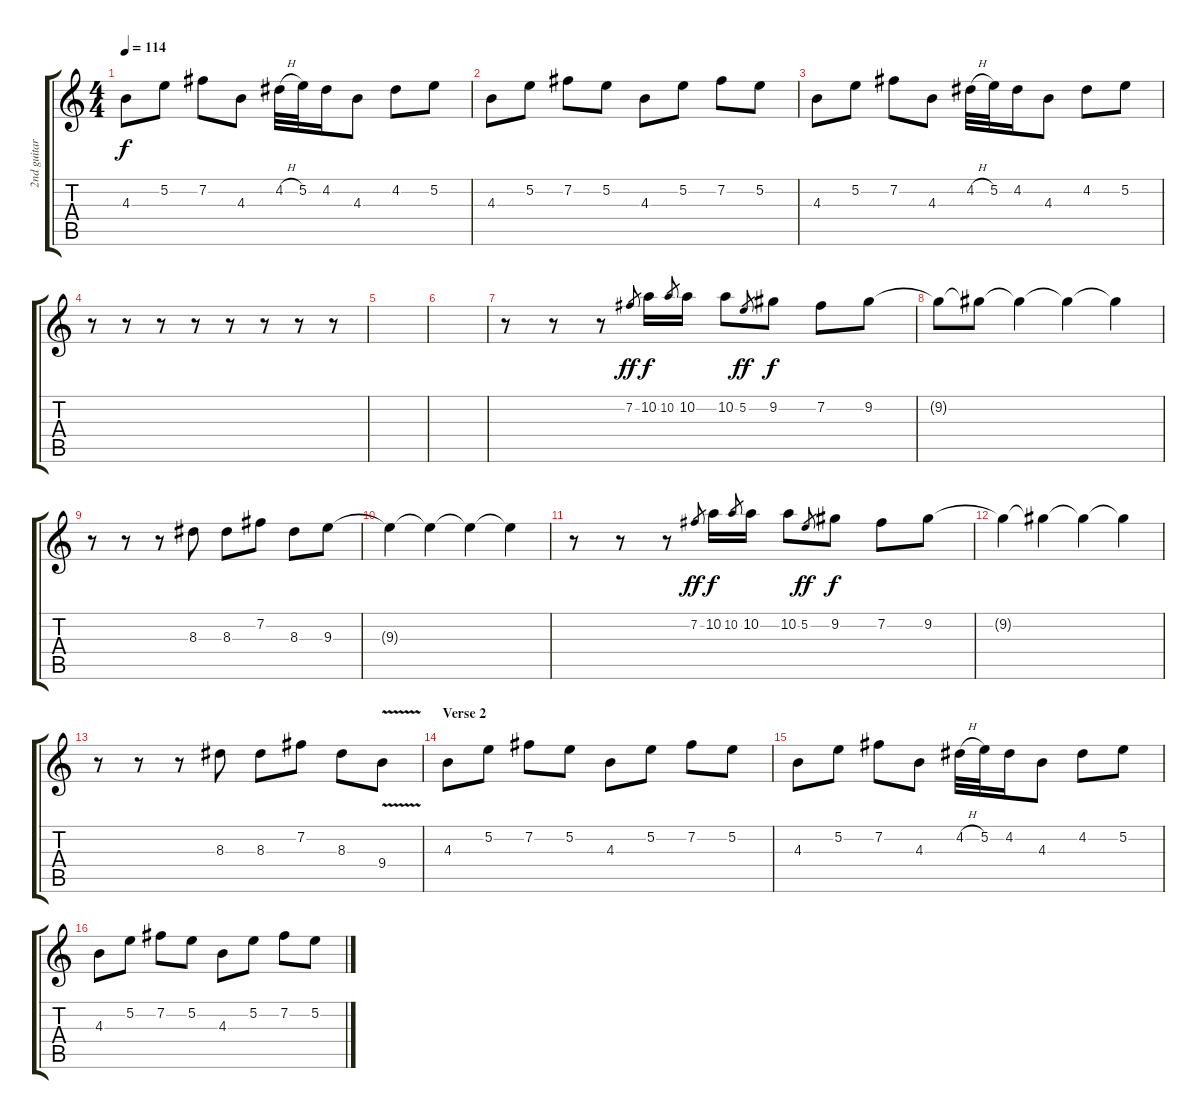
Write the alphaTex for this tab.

\track ("2nd guitar" "2nd guitar") {instrument acousticguitarsteel}
\staff {score tabs}
\tuning (E4 B3 G3 D3 A2 E2) {hide}
\ts (4 4)
\tempo 114
\clef g2
\ks c
4.3.8{dy f} 5.2.8 7.2.8 4.3.8 4.2{h}.32 5.2.32 4.2.16 4.3.8 4.2.8 5.2.8 |
4.3.8 5.2.8 7.2.8 5.2.8 4.3.8 5.2.8 7.2.8 5.2.8 |
4.3.8 5.2.8 7.2.8 4.3.8 4.2{h}.32 5.2.32 4.2.16 4.3.8 4.2.8 5.2.8 |
r.8 r.8 r.8 r.8 r.8 r.8 r.8 r.8 |
|
|
r.8 r.8 r.8 7.2.8{gr dy ff} 10.2.16{dy f} 10.2.8{gr} 10.2.16 10.2.8 5.2.8{gr dy ff} 9.2.8{dy f} 7.2.8 9.2.8 |
9.2{t}.8 9.2{t}.8 9.2{t}.4 9.2{t}.4 9.2{t}.4 |
r.8 r.8 r.8 8.3.8 8.3.8 7.2.8 8.3.8 9.3.8 |
9.3{t}.4 9.3{t}.4 9.3{t}.4 9.3{t}.4 |
r.8 r.8 r.8 7.2.8{gr dy ff} 10.2.16{dy f} 10.2.8{gr} 10.2.16 10.2.8 5.2.8{gr dy ff} 9.2.8{dy f} 7.2.8 9.2.8 |
9.2{t}.4 9.2{t}.4 9.2{t}.4 9.2{t}.4 |
r.8 r.8 r.8 8.3.8 8.3.8 7.2.8 8.3.8 9.4{v}.8 |
\section ("" "Verse 2")
4.3.8 5.2.8 7.2.8 5.2.8 4.3.8 5.2.8 7.2.8 5.2.8 |
4.3.8 5.2.8 7.2.8 4.3.8 4.2{h}.32 5.2.32 4.2.16 4.3.8 4.2.8 5.2.8 |
4.3.8 5.2.8 7.2.8 5.2.8 4.3.8 5.2.8 7.2.8 5.2.8
